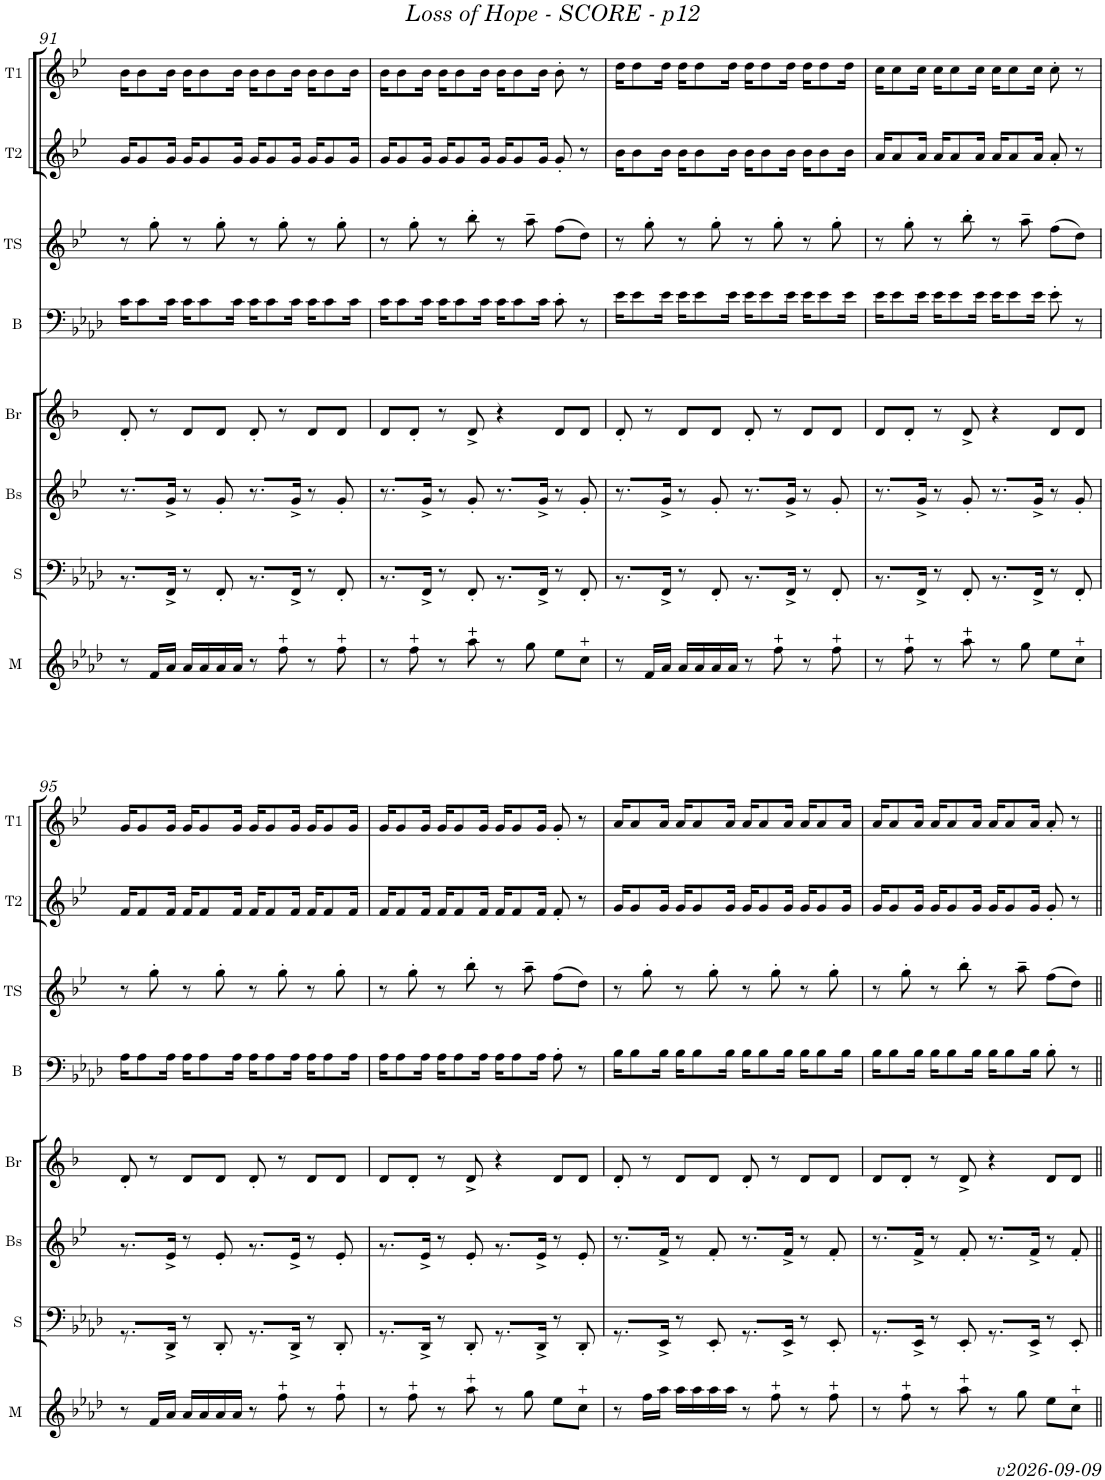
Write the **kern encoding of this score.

**kern	**kern	**kern	**kern	**kern	**kern	**kern	**kern
*part8	*part7	*part6	*part5	*part4	*part3	*part2	*part1
*staff8	*staff7	*staff6	*staff5	*staff4	*staff3	*staff2	*staff1
*I"Marimba	*I"Sousa	*I"Bass Sax	*I"Bari Sax	*I"Trombone	*I"Tenor Sax	*I"Trumpet 2	*I"Trumpet 1
*I'M	*I'S	*I'Bs	*I'Br	*	*I'TS	*I'T2	*I'T1
!!LO:PB:g=z
*clefG2	*clefF4	*clefG2	*clefG2	*clefF4	*clefG2	*clefG2	*clefG2
*	*	*Trd15c26	*Trd12c21	*	*Trd8c14	*Trd1c2	*Trd1c2
*k[b-e-a-d-]	*k[b-e-a-d-]	*k[b-e-]	*k[b-]	*k[b-e-a-d-]	*k[b-e-]	*k[b-e-]	*k[b-e-]
*M4/4	*M4/4	*M4/4	*M4/4	*M4/4	*M4/4	*M4/4	*M4/4
=91	=91	=91	=91	=91	=91	=91	=91
8r	8.r	8.r	8d'/	16c\KL	8r	16g/KL	16b-\KL
.	.	.	.	8c\	.	8g/	8b-\
16f/LL	.	.	8r	.	8gg'\	.	.
16a-/JJ	16FF^/Jk	16g^/Jk	.	16c\Jk	.	16g/Jk	16b-\Jk
16a-/LL	8r	8r	8d/L	16c\KL	8r	16g/KL	16b-\KL
16a-/	.	.	.	8c\	.	8g/	8b-\
16a-/	8FF'/	8g'/	8d/J	.	8gg'\	.	.
16a-/JJ	.	.	.	16c\Jk	.	16g/Jk	16b-\Jk
8r	8.r	8.r	8d'/	16c\KL	8r	16g/KL	16b-\KL
.	.	.	.	8c\	.	8g/	8b-\
8ff\	.	.	8r	.	8gg'\	.	.
.	16FF^/Jk	16g^/Jk	.	16c\Jk	.	16g/Jk	16b-\Jk
8r	8r	8r	8d/L	16c\KL	8r	16g/KL	16b-\KL
.	.	.	.	8c\	.	8g/	8b-\
8ff\	8FF'/	8g'/	8d/J	.	8gg'\	.	.
.	.	.	.	16c\Jk	.	16g/Jk	16b-\Jk
=92	=92	=92	=92	=92	=92	=92	=92
8r	8.r	8.r	8d/L	16c\KL	8r	16g/KL	16b-\KL
.	.	.	.	8c\	.	8g/	8b-\
8ff\	.	.	8d'/J	.	8gg'\	.	.
.	16FF^/Jk	16g^/Jk	.	16c\Jk	.	16g/Jk	16b-\Jk
8r	8r	8r	8r	16c\KL	8r	16g/KL	16b-\KL
.	.	.	.	8c\	.	8g/	8b-\
8aa-\	8FF'/	8g'/	8d^/	.	8bb-'\	.	.
.	.	.	.	16c\Jk	.	16g/Jk	16b-\Jk
8r	8.r	8.r	4r	16c\KL	8r	16g/KL	16b-\KL
.	.	.	.	8c\	.	8g/	8b-\
8gg\	.	.	.	.	8aa~\	.	.
.	16FF^/Jk	16g^/Jk	.	16c\Jk	.	16g/Jk	16b-\Jk
8ee-\L	8r	8r	8d/L	8c'\	(8ff\L	8g'/	8b-'\
8cc\J	8FF'/	8g'/	8d/J	8r	8dd\J)	8r	8r
=93	=93	=93	=93	=93	=93	=93	=93
8r	8.r	8.r	8d'/	16e-\KL	8r	16b-\KL	16dd\KL
.	.	.	.	8e-\	.	8b-\	8dd\
16f/LL	.	.	8r	.	8gg'\	.	.
16a-/JJ	16FF^/Jk	16g^/Jk	.	16e-\Jk	.	16b-\Jk	16dd\Jk
16a-/LL	8r	8r	8d/L	16e-\KL	8r	16b-\KL	16dd\KL
16a-/	.	.	.	8e-\	.	8b-\	8dd\
16a-/	8FF'/	8g'/	8d/J	.	8gg'\	.	.
16a-/JJ	.	.	.	16e-\Jk	.	16b-\Jk	16dd\Jk
8r	8.r	8.r	8d'/	16e-\KL	8r	16b-\KL	16dd\KL
.	.	.	.	8e-\	.	8b-\	8dd\
8ff\	.	.	8r	.	8gg'\	.	.
.	16FF^/Jk	16g^/Jk	.	16e-\Jk	.	16b-\Jk	16dd\Jk
8r	8r	8r	8d/L	16e-\KL	8r	16b-\KL	16dd\KL
.	.	.	.	8e-\	.	8b-\	8dd\
8ff\	8FF'/	8g'/	8d/J	.	8gg'\	.	.
.	.	.	.	16e-\Jk	.	16b-\Jk	16dd\Jk
=94	=94	=94	=94	=94	=94	=94	=94
8r	8.r	8.r	8d/L	16e-\KL	8r	16a/KL	16cc\KL
.	.	.	.	8e-\	.	8a/	8cc\
8ff\	.	.	8d'/J	.	8gg'\	.	.
.	16FF^/Jk	16g^/Jk	.	16e-\Jk	.	16a/Jk	16cc\Jk
8r	8r	8r	8r	16e-\KL	8r	16a/KL	16cc\KL
.	.	.	.	8e-\	.	8a/	8cc\
8aa-\	8FF'/	8g'/	8d^/	.	8bb-'\	.	.
.	.	.	.	16e-\Jk	.	16a/Jk	16cc\Jk
8r	8.r	8.r	4r	16e-\KL	8r	16a/KL	16cc\KL
.	.	.	.	8e-\	.	8a/	8cc\
8gg\	.	.	.	.	8aa~\	.	.
.	16FF^/Jk	16g^/Jk	.	16e-\Jk	.	16a/Jk	16cc\Jk
8ee-\L	8r	8r	8d/L	8e-'\	(8ff\L	8a'/	8cc'\
8cc\J	8FF'/	8g'/	8d/J	8r	8dd\J)	8r	8r
!!LO:LB:g=z
=95	=95	=95	=95	=95	=95	=95	=95
8r	8.r	8.r	8d'/	16A-\KL	8r	16f/KL	16g/KL
.	.	.	.	8A-\	.	8f/	8g/
16f/LL	.	.	8r	.	8gg'\	.	.
16a-/JJ	16DD-^/Jk	16e-^/Jk	.	16A-\Jk	.	16f/Jk	16g/Jk
16a-/LL	8r	8r	8d/L	16A-\KL	8r	16f/KL	16g/KL
16a-/	.	.	.	8A-\	.	8f/	8g/
16a-/	8DD-'/	8e-'/	8d/J	.	8gg'\	.	.
16a-/JJ	.	.	.	16A-\Jk	.	16f/Jk	16g/Jk
8r	8.r	8.r	8d'/	16A-\KL	8r	16f/KL	16g/KL
.	.	.	.	8A-\	.	8f/	8g/
8ff\	.	.	8r	.	8gg'\	.	.
.	16DD-^/Jk	16e-^/Jk	.	16A-\Jk	.	16f/Jk	16g/Jk
8r	8r	8r	8d/L	16A-\KL	8r	16f/KL	16g/KL
.	.	.	.	8A-\	.	8f/	8g/
8ff\	8DD-'/	8e-'/	8d/J	.	8gg'\	.	.
.	.	.	.	16A-\Jk	.	16f/Jk	16g/Jk
=96	=96	=96	=96	=96	=96	=96	=96
8r	8.r	8.r	8d/L	16A-\KL	8r	16f/KL	16g/KL
.	.	.	.	8A-\	.	8f/	8g/
8ff\	.	.	8d'/J	.	8gg'\	.	.
.	16DD-^/Jk	16e-^/Jk	.	16A-\Jk	.	16f/Jk	16g/Jk
8r	8r	8r	8r	16A-\KL	8r	16f/KL	16g/KL
.	.	.	.	8A-\	.	8f/	8g/
8aa-\	8DD-'/	8e-'/	8d^/	.	8bb-'\	.	.
.	.	.	.	16A-\Jk	.	16f/Jk	16g/Jk
8r	8.r	8.r	4r	16A-\KL	8r	16f/KL	16g/KL
.	.	.	.	8A-\	.	8f/	8g/
8gg\	.	.	.	.	8aa~\	.	.
.	16DD-^/Jk	16e-^/Jk	.	16A-\Jk	.	16f/Jk	16g/Jk
8ee-\L	8r	8r	8d/L	8A-'\	(8ff\L	8f'/	8g'/
8cc\J	8DD-'/	8e-'/	8d/J	8r	8dd\J)	8r	8r
=97	=97	=97	=97	=97	=97	=97	=97
8r	8.r	8.r	8d'/	16B-\KL	8r	16g/KL	16a/KL
.	.	.	.	8B-\	.	8g/	8a/
16ff\LL	.	.	8r	.	8gg'\	.	.
16aa-\JJ	16EE-^/Jk	16f^/Jk	.	16B-\Jk	.	16g/Jk	16a/Jk
16aa-\LL	8r	8r	8d/L	16B-\KL	8r	16g/KL	16a/KL
16aa-\	.	.	.	8B-\	.	8g/	8a/
16aa-\	8EE-'/	8f'/	8d/J	.	8gg'\	.	.
16aa-\JJ	.	.	.	16B-\Jk	.	16g/Jk	16a/Jk
8r	8.r	8.r	8d'/	16B-\KL	8r	16g/KL	16a/KL
.	.	.	.	8B-\	.	8g/	8a/
8ff\	.	.	8r	.	8gg'\	.	.
.	16EE-^/Jk	16f^/Jk	.	16B-\Jk	.	16g/Jk	16a/Jk
8r	8r	8r	8d/L	16B-\KL	8r	16g/KL	16a/KL
.	.	.	.	8B-\	.	8g/	8a/
8ff\	8EE-'/	8f'/	8d/J	.	8gg'\	.	.
.	.	.	.	16B-\Jk	.	16g/Jk	16a/Jk
=98	=98	=98	=98	=98	=98	=98	=98
8r	8.r	8.r	8d/L	16B-\KL	8r	16g/KL	16a/KL
.	.	.	.	8B-\	.	8g/	8a/
8ff\	.	.	8d'/J	.	8gg'\	.	.
.	16EE-^/Jk	16f^/Jk	.	16B-\Jk	.	16g/Jk	16a/Jk
8r	8r	8r	8r	16B-\KL	8r	16g/KL	16a/KL
.	.	.	.	8B-\	.	8g/	8a/
8aa-\	8EE-'/	8f'/	8d^/	.	8bb-'\	.	.
.	.	.	.	16B-\Jk	.	16g/Jk	16a/Jk
8r	8.r	8.r	4r	16B-\KL	8r	16g/KL	16a/KL
.	.	.	.	8B-\	.	8g/	8a/
8gg\	.	.	.	.	8aa~\	.	.
.	16EE-^/Jk	16f^/Jk	.	16B-\Jk	.	16g/Jk	16a/Jk
8ee-\L	8r	8r	8d/L	8B-'\	(8ff\L	8g'/	8a'/
8cc\J	8EE-'/	8f'/	8d/J	8r	8dd\J)	8r	8r
=||	=||	=||	=||	=||	=||	=||	=||
*-	*-	*-	*-	*-	*-	*-	*-
